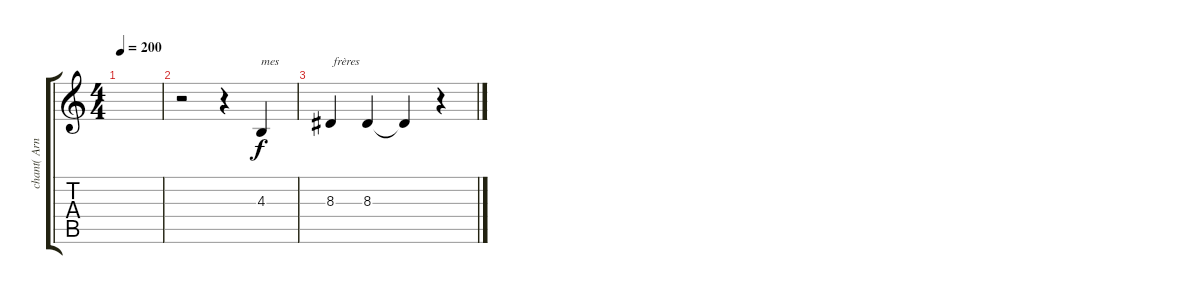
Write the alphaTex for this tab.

\track ("chant( Arno ) " "chant( Arn") {instrument clarinet}
\staff {score tabs}
\tuning (E4 B3 G3 D3 A2 E2) {hide}
\ts (4 4)
\tempo 200
\clef g2
\ks c
|
r.2 r.4 4.3.4{txt "mes                  frères"} |
8.3.4 8.3.4 8.3{t}.4 r.4
